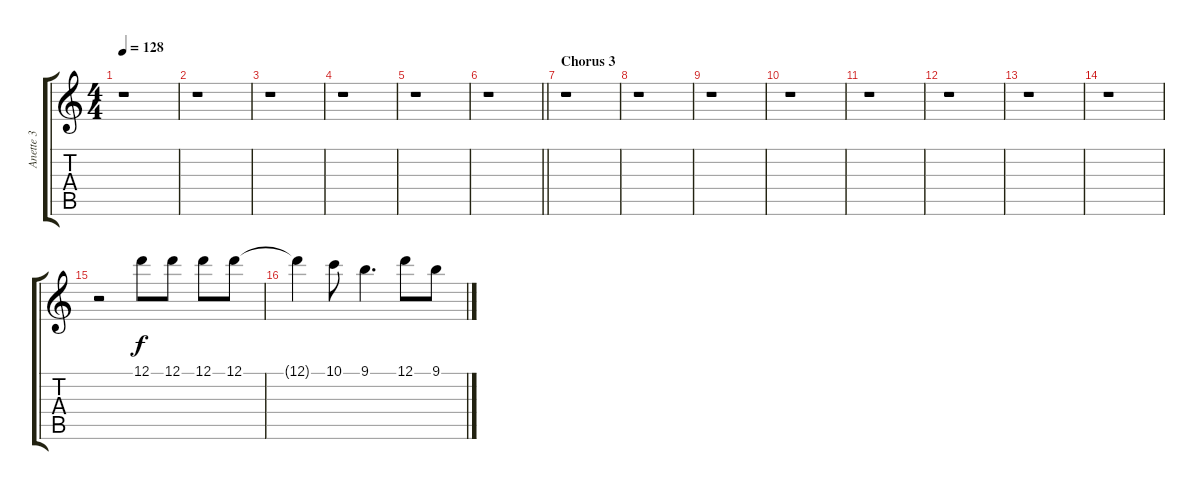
\track ("Anette 3" "Anette 3") {instrument distortionguitar}
\staff {score tabs}
\tuning (D4 A3 F3 C3 G2 D2) {hide}
\ts (4 4)
\tempo 128
\clef g2
\ks c
r.1{dy f} |
r.1 |
r.1 |
r.1 |
r.1 |
\barLineRight lightlight
r.1 |
\section ("" "Chorus 3")
r.1 |
r.1 |
r.1 |
r.1 |
r.1 |
r.1 |
r.1 |
r.1 |
r.2 12.1.8 12.1.8 12.1.8 12.1.8 |
12.1{t}.4 10.1.8 9.1.4{d} 12.1.8 9.1.8
